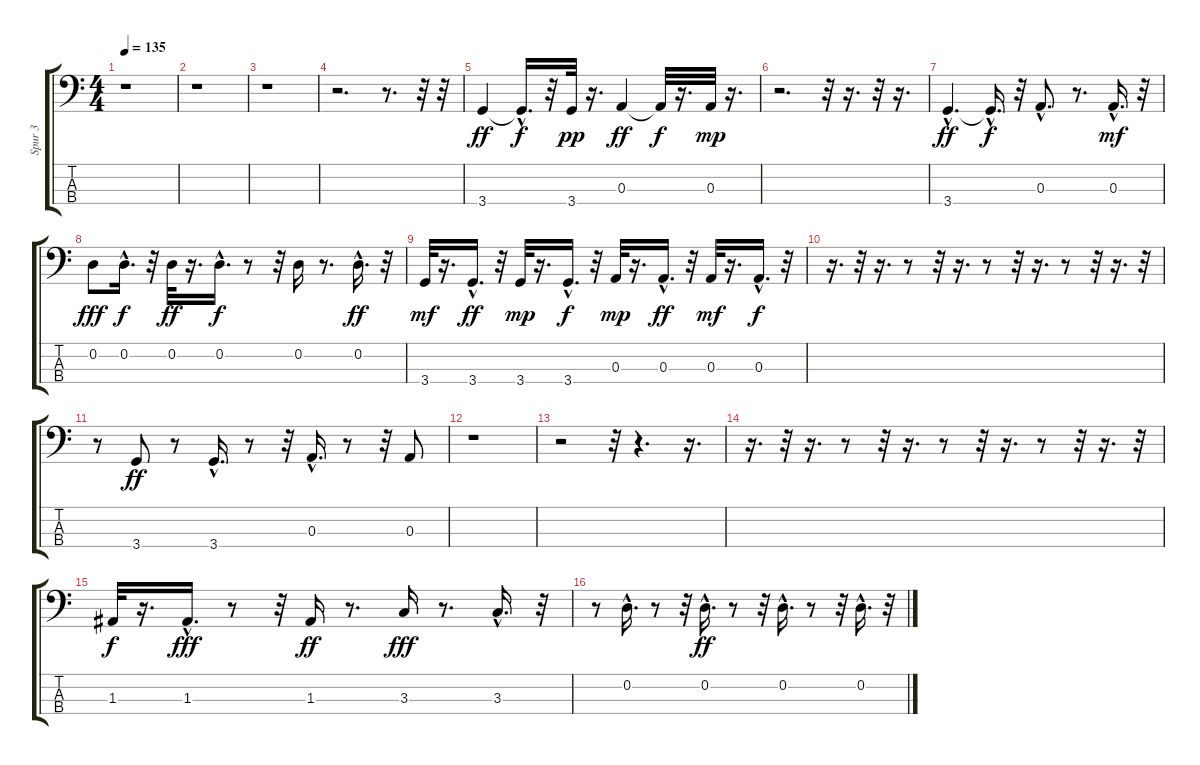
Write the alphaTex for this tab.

\track ("Spur 3" "Spur 3") {instrument synthbass1}
\staff {score tabs}
\tuning (G2 D2 A1 E1) {hide}
\ts (4 4)
\tempo 135
\clef f4
\ks c
r.1{dy ff instrument synthbass1} |
r.1 |
r.1 |
r.2{d} r.8{d} r.32 r.32 |
3.4.4 3.4{hac t}.16{d dy f} r.32 3.4.32{dy pp} r.16{d} 0.3.4{dy ff} 0.3{t}.32{dy f} r.16{d} 0.3.32{dy mp} r.16{d} |
r.2{d} r.32 r.16{d} r.32 r.16{d} |
3.4{hac}.4{d dy ff} 3.4{hac t}.16{d dy f} r.32 0.3{hac}.8{d} r.8{d} 0.3{hac}.16{d dy mf} r.32 |
0.2.8{dy fff} 0.2{hac}.16{d dy f} r.32 0.2.32{dy ff} r.16{d} 0.2{hac}.16{d dy f} r.8 r.32 0.2.16 r.8{d} 0.2{hac}.16{d dy ff} r.32 |
3.4.32{dy mf} r.16{d} 3.4{hac}.16{d dy ff} r.32 3.4.32{dy mp} r.16{d} 3.4{hac}.16{d dy f} r.32 0.3.32{dy mp} r.16{d} 0.3{hac}.16{d dy ff} r.32 0.3.32{dy mf} r.16{d} 0.3{hac}.16{d dy f} r.32 |
r.16{d} r.32 r.16{d} r.8 r.32 r.16{d} r.8 r.32 r.16{d} r.8 r.32 r.16{d} r.32 |
r.8 3.4.8{dy ff} r.8 3.4{hac}.16{d} r.8 r.32 0.3{hac}.16{d} r.8 r.32 0.3.8 |
r.1 |
r.2 r.32 r.4{d} r.16{d} |
r.16{d} r.32 r.16{d} r.8 r.32 r.16{d} r.8 r.32 r.16{d} r.8 r.32 r.16{d} r.32 |
1.3.32{dy f} r.16{d} 1.3{hac}.16{d dy fff} r.8 r.32 1.3.16{dy ff} r.8{d} 3.3.16{dy fff} r.8{d} 3.3{hac}.16{d} r.32 |
r.8 0.2{hac}.16{d} r.8 r.32 0.2{hac}.16{d dy ff} r.8 r.32 0.2{hac}.16{d} r.8 r.32 0.2{hac}.16{d} r.32
